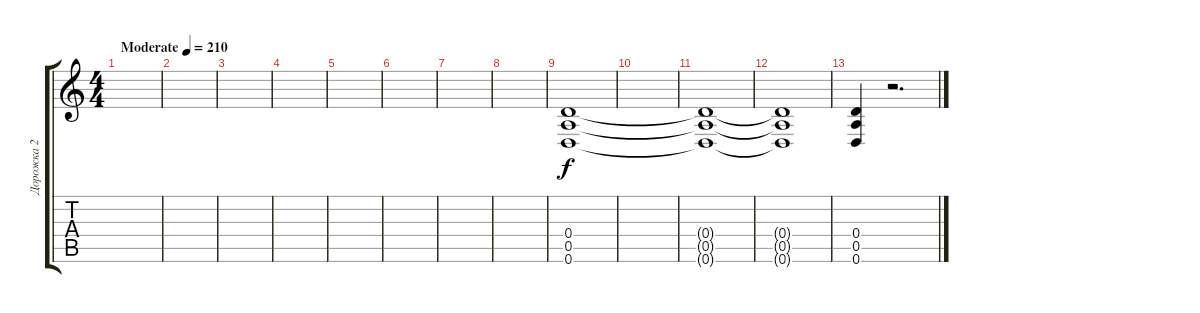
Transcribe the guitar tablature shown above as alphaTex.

\track ("Дорожка 2" "Дорожка 2") {instrument distortionguitar}
\staff {score tabs}
\tuning (E4 B3 G3 D3 A2 D2) {hide}
\ts (4 4)
\tempo (210 "Moderate")
\clef g2
\ks c
|
|
|
|
|
|
|
|
(0.4 0.5 0.6).1 |
|
(0.4{t} 0.5{t} 0.6{t}).1 |
(0.4{t} 0.5{t} 0.6{t}).1 |
(0.4 0.5 0.6).4 r.2{d}
